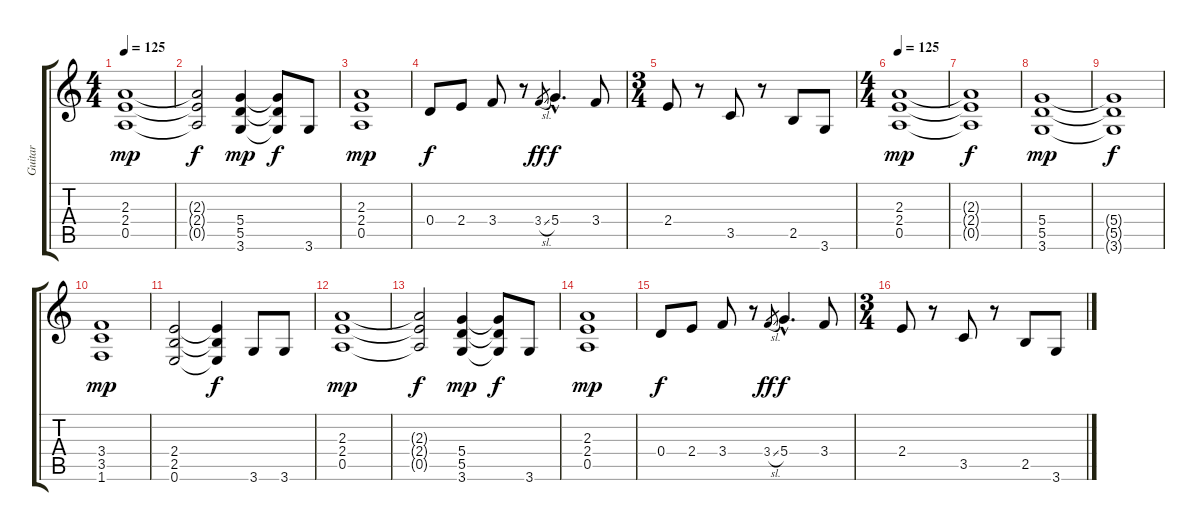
\track ("Guitar" "Guitar") {instrument distortionguitar}
\staff {score tabs}
\tuning (E4 B3 G3 D3 A2 E2) {hide}
\ts (4 4)
\tempo 125
\clef g2
\ks c
(2.3 2.4 0.5).1{dy mp volume 12 instrument distortionguitar} |
(2.3{t} 2.4{t} 0.5{t}).2{dy f} (5.4 5.5 3.6).4{dy mp} (5.4{t} 5.5{t} 3.6{t}).8{dy f} 3.6.8{instrument electricguitarmuted} |
(2.3 2.4 0.5).1{dy mp instrument distortionguitar} |
0.4.8{dy f} 2.4.8 3.4.8 r.8 3.4{sl}.8{gr dy ff} 5.4{hac}.4{d dy f} 3.4.8 |
\ts (3 4)
2.4.8 r.8 3.5.8 r.8 2.5.8{instrument electricguitarmuted} 3.6.8 |
\ts (4 4)
\tempo 125
(2.3 2.4 0.5).1{dy mp volume 12 instrument distortionguitar} |
(2.3{t} 2.4{t} 0.5{t}).1{dy f} |
(5.4 5.5 3.6).1{dy mp instrument distortionguitar} |
(5.4{t} 5.5{t} 3.6{t}).1{dy f} |
(3.4 3.5 1.6).1{dy mp instrument distortionguitar} |
(2.4 2.5 0.6).2{instrument distortionguitar} (2.4{t} 2.5{t} 0.6{t}).4{dy f} 3.6.8{instrument electricguitarmuted} 3.6.8 |
(2.3 2.4 0.5).1{dy mp instrument distortionguitar} |
(2.3{t} 2.4{t} 0.5{t}).2{dy f} (5.4 5.5 3.6).4{dy mp} (5.4{t} 5.5{t} 3.6{t}).8{dy f} 3.6.8{instrument electricguitarmuted} |
(2.3 2.4 0.5).1{dy mp volume 12 instrument distortionguitar} |
0.4.8{dy f} 2.4.8 3.4.8 r.8 3.4{sl}.8{gr dy ff} 5.4{hac}.4{d dy f} 3.4.8 |
\ts (3 4)
2.4.8 r.8 3.5.8 r.8 2.5.8{instrument electricguitarmuted} 3.6.8
